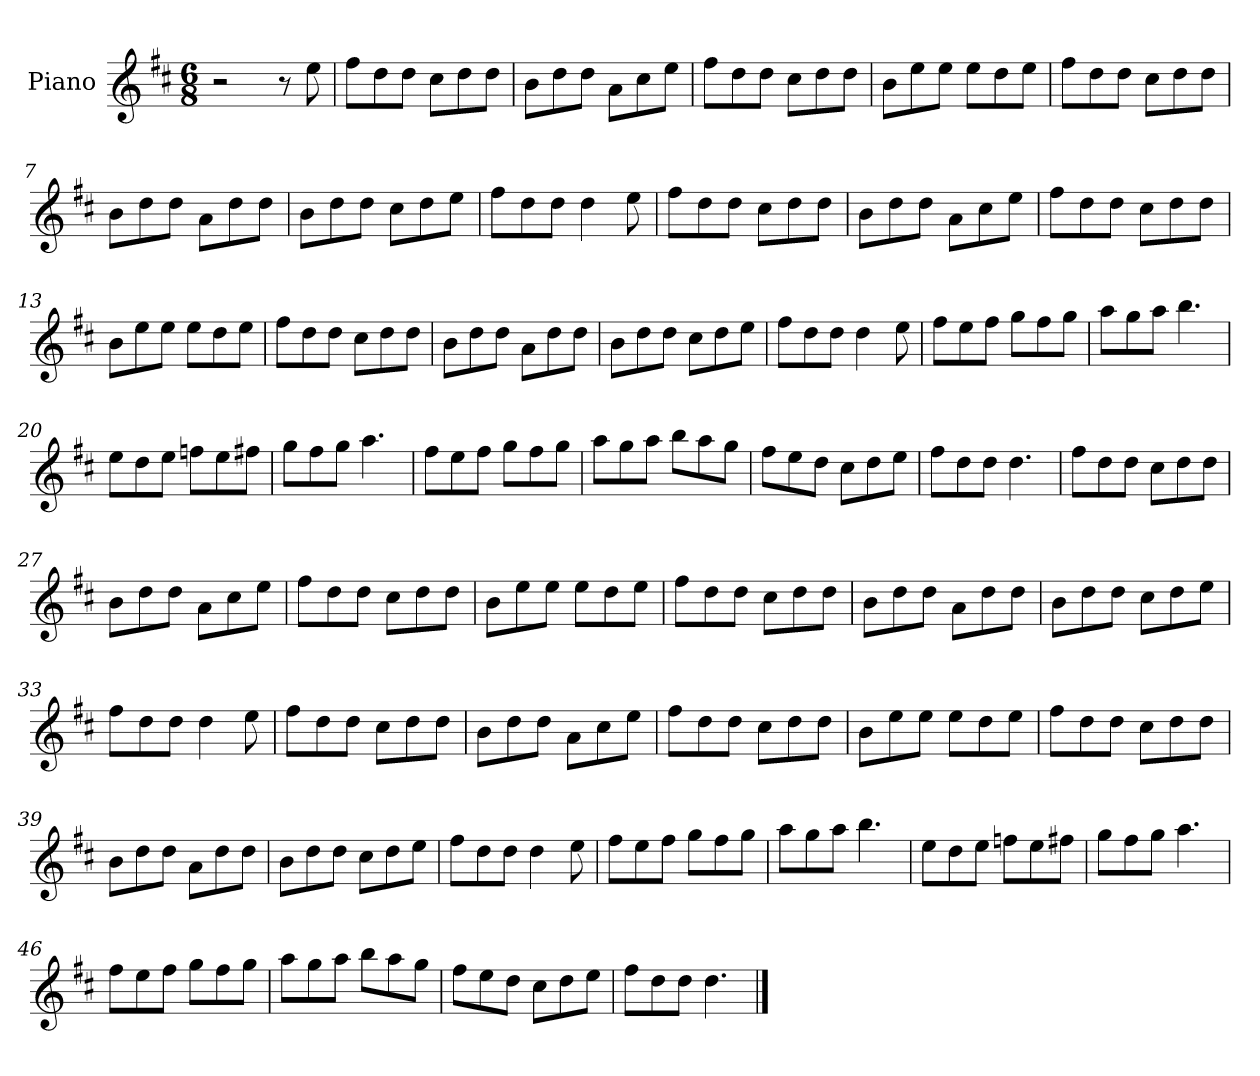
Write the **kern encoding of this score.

**kern
*part1
*staff1
*I"Piano
*I'Pno
*clefG2
*k[f#c#]
*M6/8
=1
2r
8r
8ee\
=2
8ff#\L
8dd\
8dd\J
8cc#\L
8dd\
8dd\J
=3
8b\L
8dd\
8dd\J
8a\L
8cc#\
8ee\J
=4
8ff#\L
8dd\
8dd\J
8cc#\L
8dd\
8dd\J
=5
8b\L
8ee\
8ee\J
8ee\L
8dd\
8ee\J
=6
8ff#\L
8dd\
8dd\J
8cc#\L
8dd\
8dd\J
=7
8b\L
8dd\
8dd\J
8a\L
8dd\
8dd\J
=8
8b\L
8dd\
8dd\J
8cc#\L
8dd\
8ee\J
=9
8ff#\L
8dd\
8dd\J
4dd\
8ee\
=10
8ff#\L
8dd\
8dd\J
8cc#\L
8dd\
8dd\J
=11
8b\L
8dd\
8dd\J
8a\L
8cc#\
8ee\J
=12
8ff#\L
8dd\
8dd\J
8cc#\L
8dd\
8dd\J
=13
8b\L
8ee\
8ee\J
8ee\L
8dd\
8ee\J
=14
8ff#\L
8dd\
8dd\J
8cc#\L
8dd\
8dd\J
=15
8b\L
8dd\
8dd\J
8a\L
8dd\
8dd\J
=16
8b\L
8dd\
8dd\J
8cc#\L
8dd\
8ee\J
=17
8ff#\L
8dd\
8dd\J
4dd\
8ee\
=18
8ff#\L
8ee\
8ff#\J
8gg\L
8ff#\
8gg\J
=19
8aa\L
8gg\
8aa\J
4.bb\
=20
8ee\L
8dd\
8ee\J
8ffn\L
8ee\
8ff#X\J
=21
8gg\L
8ff#\
8gg\J
4.aa\
=22
8ff#\L
8ee\
8ff#\J
8gg\L
8ff#\
8gg\J
=23
8aa\L
8gg\
8aa\J
8bb\L
8aa\
8gg\J
=24
8ff#\L
8ee\
8dd\J
8cc#\L
8dd\
8ee\J
=25
8ff#\L
8dd\
8dd\J
4.dd\
=26
8ff#\L
8dd\
8dd\J
8cc#\L
8dd\
8dd\J
=27
8b\L
8dd\
8dd\J
8a\L
8cc#\
8ee\J
=28
8ff#\L
8dd\
8dd\J
8cc#\L
8dd\
8dd\J
=29
8b\L
8ee\
8ee\J
8ee\L
8dd\
8ee\J
=30
8ff#\L
8dd\
8dd\J
8cc#\L
8dd\
8dd\J
=31
8b\L
8dd\
8dd\J
8a\L
8dd\
8dd\J
=32
8b\L
8dd\
8dd\J
8cc#\L
8dd\
8ee\J
=33
8ff#\L
8dd\
8dd\J
4dd\
8ee\
=34
8ff#\L
8dd\
8dd\J
8cc#\L
8dd\
8dd\J
=35
8b\L
8dd\
8dd\J
8a\L
8cc#\
8ee\J
=36
8ff#\L
8dd\
8dd\J
8cc#\L
8dd\
8dd\J
=37
8b\L
8ee\
8ee\J
8ee\L
8dd\
8ee\J
=38
8ff#\L
8dd\
8dd\J
8cc#\L
8dd\
8dd\J
=39
8b\L
8dd\
8dd\J
8a\L
8dd\
8dd\J
=40
8b\L
8dd\
8dd\J
8cc#\L
8dd\
8ee\J
=41
8ff#\L
8dd\
8dd\J
4dd\
8ee\
=42
8ff#\L
8ee\
8ff#\J
8gg\L
8ff#\
8gg\J
=43
8aa\L
8gg\
8aa\J
4.bb\
=44
8ee\L
8dd\
8ee\J
8ffn\L
8ee\
8ff#X\J
=45
8gg\L
8ff#\
8gg\J
4.aa\
=46
8ff#\L
8ee\
8ff#\J
8gg\L
8ff#\
8gg\J
=47
8aa\L
8gg\
8aa\J
8bb\L
8aa\
8gg\J
=48
8ff#\L
8ee\
8dd\J
8cc#\L
8dd\
8ee\J
=49
8ff#\L
8dd\
8dd\J
4.dd\
==
*-
